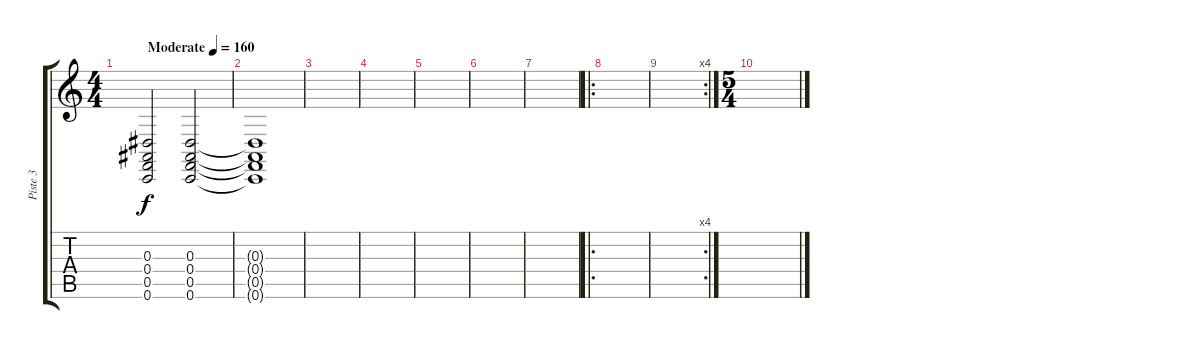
\track ("Piste 3" "Piste 3") {instrument gunshot}
\staff {score tabs}
\tuning (C4 G3 Eb3 Bb2 F2 C2) {hide}
\ts (4 4)
\tempo (160 "Moderate")
\clef g2
\ks c
(0.3 0.4 0.5 0.6).2{dy f instrument gunshot} (0.3 0.4 0.5 0.6).2 |
(0.3{t} 0.4{t} 0.5{t} 0.6{t}).1 |
|
|
|
|
|
\ro
|
\rc 4
|
\ts (5 4)
